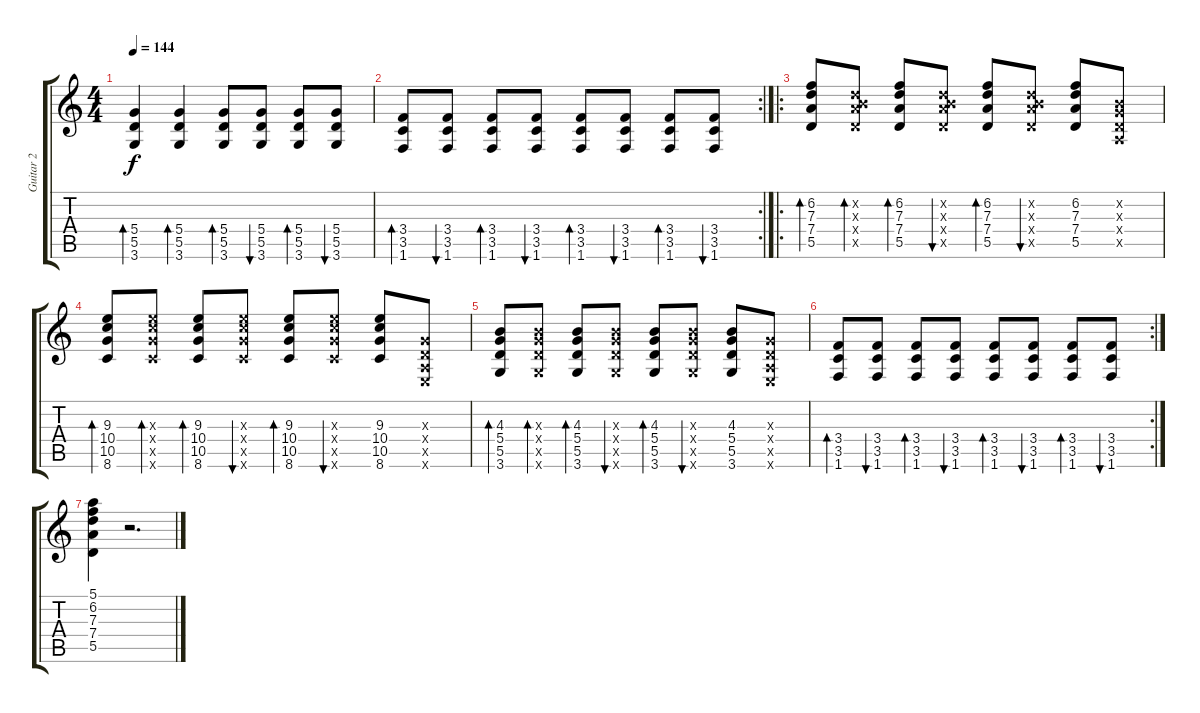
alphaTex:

\track ("Guitar 2" "Guitar 2") {instrument electricguitarclean}
\staff {score tabs}
\tuning (E4 B3 G3 D3 A2 E2) {hide}
\ts (4 4)
\tempo 144
\clef g2
\ks c
(5.4 5.5 3.6).4{bd 120 dy f} (5.4 5.5 3.6).4{bd 120} (5.4 5.5 3.6).8{bd 120} (5.4 5.5 3.6).8{bu 120} (5.4 5.5 3.6).8{bd 120} (5.4 5.5 3.6).8{bu 120} |
\rc 2
(3.4 3.5 1.6).8{bd 120} (3.4 3.5 1.6).8{bu 120} (3.4 3.5 1.6).8{bd 120} (3.4 3.5 1.6).8{bu 120} (3.4 3.5 1.6).8{bd 120} (3.4 3.5 1.6).8{bu 120} (3.4 3.5 1.6).8{bd 120} (3.4 3.5 1.6).8{bu 120} |
\ro
(6.2 7.3 7.4 5.5).8{bd 120} (0.2{x} 7.3{x} 7.4{x} 5.5{x}).8{bd 120} (6.2 7.3 7.4 5.5).8{bd 120} (0.2{x} 7.3{x} 7.4{x} 5.5{x}).8{bu 120} (6.2 7.3 7.4 5.5).8{bd 120} (0.2{x} 7.3{x} 7.4{x} 5.5{x}).8{bu 120} (6.2 7.3 7.4 5.5).8 (0.2{x} 0.3{x} 0.4{x} 0.5{x}).8 |
(9.3 10.4 10.5 8.6).8{bd 120} (9.3{x} 10.4{x} 10.5{x} 8.6{x}).8{bd 120} (9.3 10.4 10.5 8.6).8{bd 120} (9.3{x} 10.4{x} 10.5{x} 8.6{x}).8{bu 120} (9.3 10.4 10.5 8.6).8{bd 120} (9.3{x} 10.4{x} 10.5{x} 8.6{x}).8{bu 120} (9.3 10.4 10.5 8.6).8 (0.3{x} 0.4{x} 0.5{x} 0.6{x}).8 |
(4.3 5.4 5.5 3.6).8{bd 120} (4.3{x} 5.4{x} 5.5{x} 3.6{x}).8{bd 120} (4.3 5.4 5.5 3.6).8{bd 120} (4.3{x} 5.4{x} 5.5{x} 3.6{x}).8{bu 120} (4.3 5.4 5.5 3.6).8{bd 120} (4.3{x} 5.4{x} 5.5{x} 3.6{x}).8{bu 120} (4.3 5.4 5.5 3.6).8 (0.3{x} 0.4{x} 0.5{x} 0.6{x}).8 |
\rc 2
(3.4 3.5 1.6).8{bd 120} (3.4 3.5 1.6).8{bu 120} (3.4 3.5 1.6).8{bd 120} (3.4 3.5 1.6).8{bu 120} (3.4 3.5 1.6).8{bd 120} (3.4 3.5 1.6).8{bu 120} (3.4 3.5 1.6).8{bd 120} (3.4 3.5 1.6).8{bu 120} |
(5.1 6.2 7.3 7.4 5.5).4 r.2{d}
